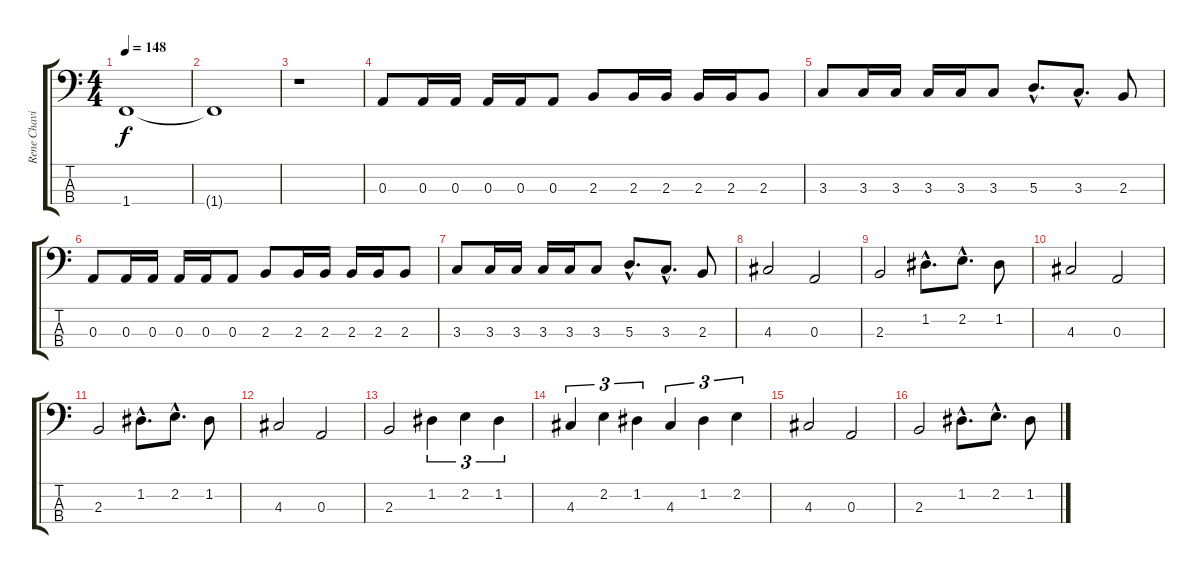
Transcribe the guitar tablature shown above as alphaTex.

\track ("Rene Chavin" "Rene Chavi") {instrument electricbassfinger}
\staff {score tabs}
\tuning (G2 D2 A1 E1) {hide}
\ts (4 4)
\tempo 148
\clef f4
\ks c
1.4.1{dy f} |
1.4{t}.1 |
r.1 |
0.3.8 0.3.16 0.3.16 0.3.16 0.3.16 0.3.8 2.3.8 2.3.16 2.3.16 2.3.16 2.3.16 2.3.8 |
3.3.8 3.3.16 3.3.16 3.3.16 3.3.16 3.3.8 5.3{hac}.8{d} 3.3{hac}.8{d} 2.3.8 |
0.3.8 0.3.16 0.3.16 0.3.16 0.3.16 0.3.8 2.3.8 2.3.16 2.3.16 2.3.16 2.3.16 2.3.8 |
3.3.8 3.3.16 3.3.16 3.3.16 3.3.16 3.3.8 5.3{hac}.8{d} 3.3{hac}.8{d} 2.3.8 |
4.3.2 0.3.2 |
2.3.2 1.2{hac}.8{d} 2.2{hac}.8{d} 1.2.8 |
4.3.2 0.3.2 |
2.3.2 1.2{hac}.8{d} 2.2{hac}.8{d} 1.2.8 |
4.3.2 0.3.2 |
2.3.2 1.2.4{tu (3 2)} 2.2.4{tu (3 2)} 1.2.4{tu (3 2)} |
4.3.4{tu (3 2)} 2.2.4{tu (3 2)} 1.2.4{tu (3 2)} 4.3.4{tu (3 2)} 1.2.4{tu (3 2)} 2.2.4{tu (3 2)} |
4.3.2 0.3.2 |
2.3.2 1.2{hac}.8{d} 2.2{hac}.8{d} 1.2.8
